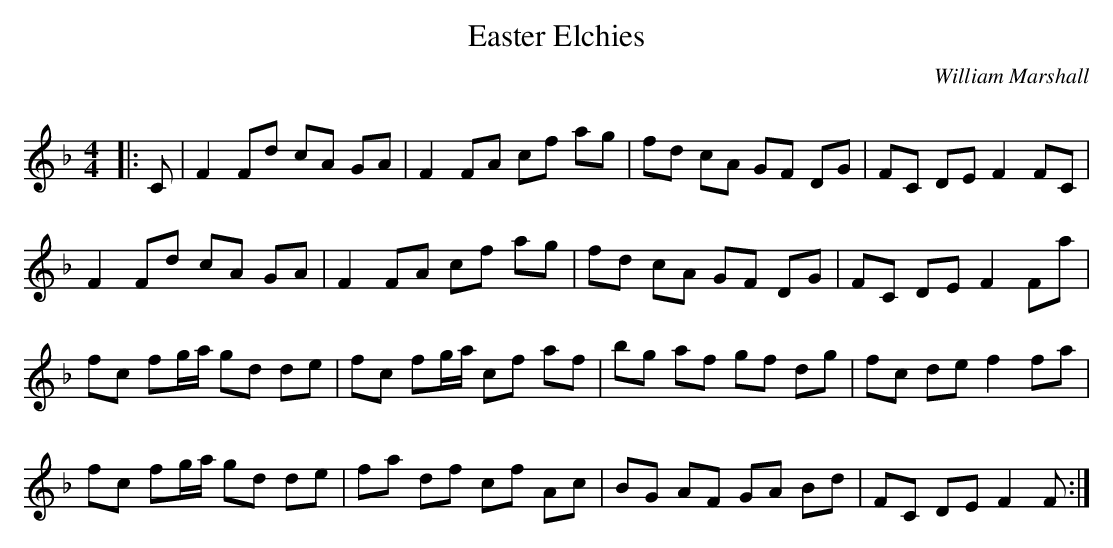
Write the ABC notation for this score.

X:1
T: Easter Elchies
C:William Marshall
Q: 232
K:F
M:4/4
L:1/8
|:C|F2 Fd cA GA|F2 FA cf ag|fd cA GF DG|FC DE F2 FC|
F2 Fd cA GA|F2 FA cf ag|fd cA GF DG|FC DE F2 Fa|
fc fg1/2a1/2 gd de|fc fg1/2a1/2 cf af|bg af gf dg|fc de f2 fa|
fc fg1/2a1/2 gd de|fa df cf Ac|BG AF GA Bd|FC DE F2F:|
